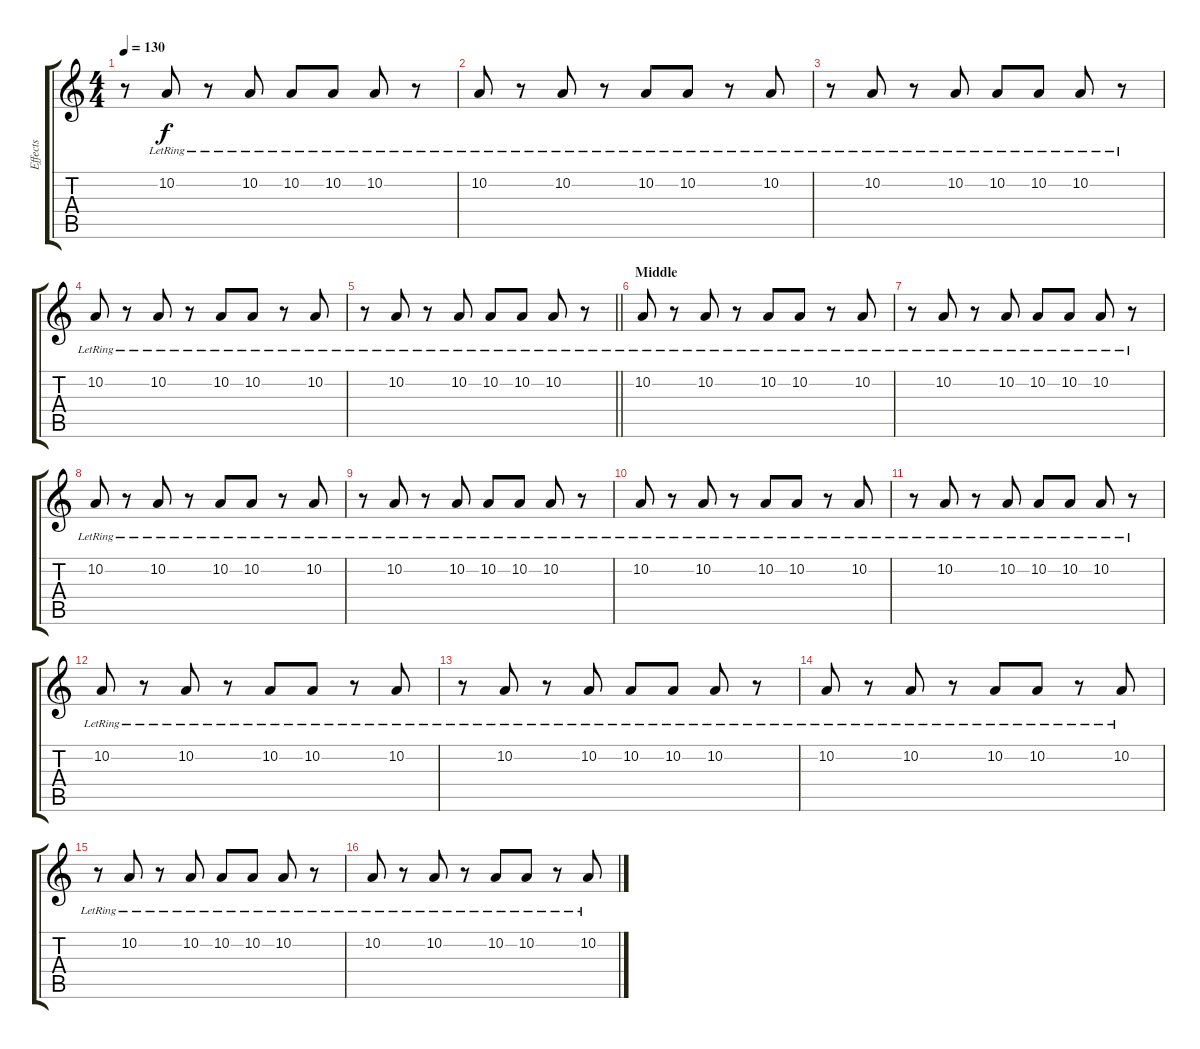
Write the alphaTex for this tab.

\track ("Effects" "Effects") {instrument pad1newage}
\staff {score tabs}
\tuning (E4 B3 G3 D3 A2 E2) {hide}
\ts (4 4)
\tempo 130
\clef g2
\ks c
r.8{dy f} 10.2{lr}.8 r.8 10.2{lr}.8 10.2{lr}.8 10.2{lr}.8 10.2{lr}.8 r.8 |
10.2{lr}.8 r.8 10.2{lr}.8 r.8 10.2{lr}.8 10.2{lr}.8 r.8 10.2{lr}.8 |
r.8 10.2{lr}.8 r.8 10.2{lr}.8 10.2{lr}.8 10.2{lr}.8 10.2{lr}.8 r.8 |
10.2{lr}.8 r.8 10.2{lr}.8 r.8 10.2{lr}.8 10.2{lr}.8 r.8 10.2{lr}.8 |
\barLineRight lightlight
r.8 10.2{lr}.8 r.8 10.2{lr}.8 10.2{lr}.8 10.2{lr}.8 10.2{lr}.8 r.8 |
\section ("" "Middle")
10.2{lr}.8{volume 16} r.8 10.2{lr}.8 r.8 10.2{lr}.8 10.2{lr}.8 r.8 10.2{lr}.8 |
r.8 10.2{lr}.8 r.8 10.2{lr}.8 10.2{lr}.8 10.2{lr}.8 10.2{lr}.8 r.8 |
10.2{lr}.8 r.8 10.2{lr}.8 r.8 10.2{lr}.8 10.2{lr}.8 r.8 10.2{lr}.8 |
r.8 10.2{lr}.8 r.8 10.2{lr}.8 10.2{lr}.8 10.2{lr}.8 10.2{lr}.8 r.8 |
10.2{lr}.8 r.8 10.2{lr}.8 r.8 10.2{lr}.8 10.2{lr}.8 r.8 10.2{lr}.8 |
r.8 10.2{lr}.8 r.8 10.2{lr}.8 10.2{lr}.8 10.2{lr}.8 10.2{lr}.8 r.8 |
10.2{lr}.8 r.8 10.2{lr}.8 r.8 10.2{lr}.8 10.2{lr}.8 r.8 10.2{lr}.8 |
r.8 10.2{lr}.8 r.8 10.2{lr}.8 10.2{lr}.8 10.2{lr}.8 10.2{lr}.8 r.8 |
10.2{lr}.8 r.8 10.2{lr}.8 r.8 10.2{lr}.8 10.2{lr}.8 r.8 10.2{lr}.8 |
r.8 10.2{lr}.8 r.8 10.2{lr}.8 10.2{lr}.8 10.2{lr}.8 10.2{lr}.8 r.8 |
10.2{lr}.8 r.8 10.2{lr}.8 r.8 10.2{lr}.8 10.2{lr}.8 r.8 10.2{lr}.8
